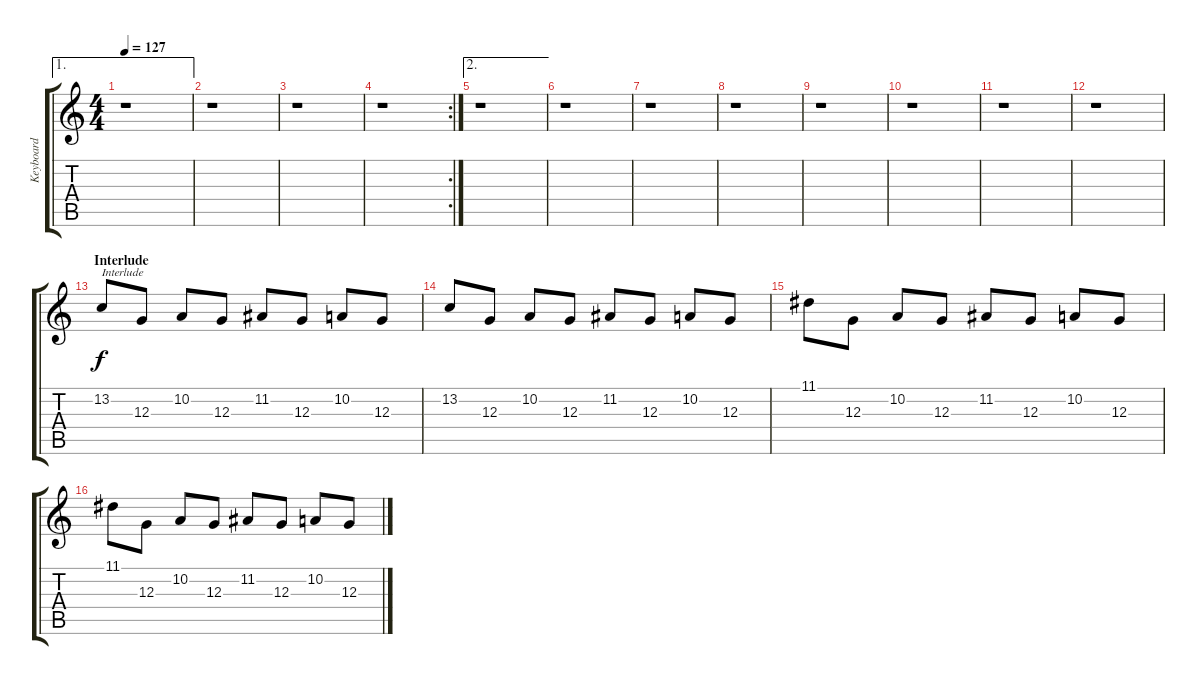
\track ("Keyboard" "Keyboard") {instrument stringensemble1}
\staff {score tabs}
\tuning (E4 B3 G3 D3 A2 E2) {hide}
\ae 1
\ts (4 4)
\tempo 127
\clef g2
\ks c
r.1{dy f} |
r.1 |
r.1 |
\rc 2
r.1 |
\ae 2
r.1 |
r.1 |
r.1 |
r.1 |
r.1 |
r.1 |
r.1 |
r.1 |
\section ("" "Interlude")
13.2.8{txt "Interlude"} 12.3.8 10.2.8 12.3.8 11.2.8 12.3.8 10.2.8 12.3.8 |
13.2.8 12.3.8 10.2.8 12.3.8 11.2.8 12.3.8 10.2.8 12.3.8 |
11.1.8 12.3.8 10.2.8 12.3.8 11.2.8 12.3.8 10.2.8 12.3.8 |
11.1.8 12.3.8 10.2.8 12.3.8 11.2.8 12.3.8 10.2.8 12.3.8
